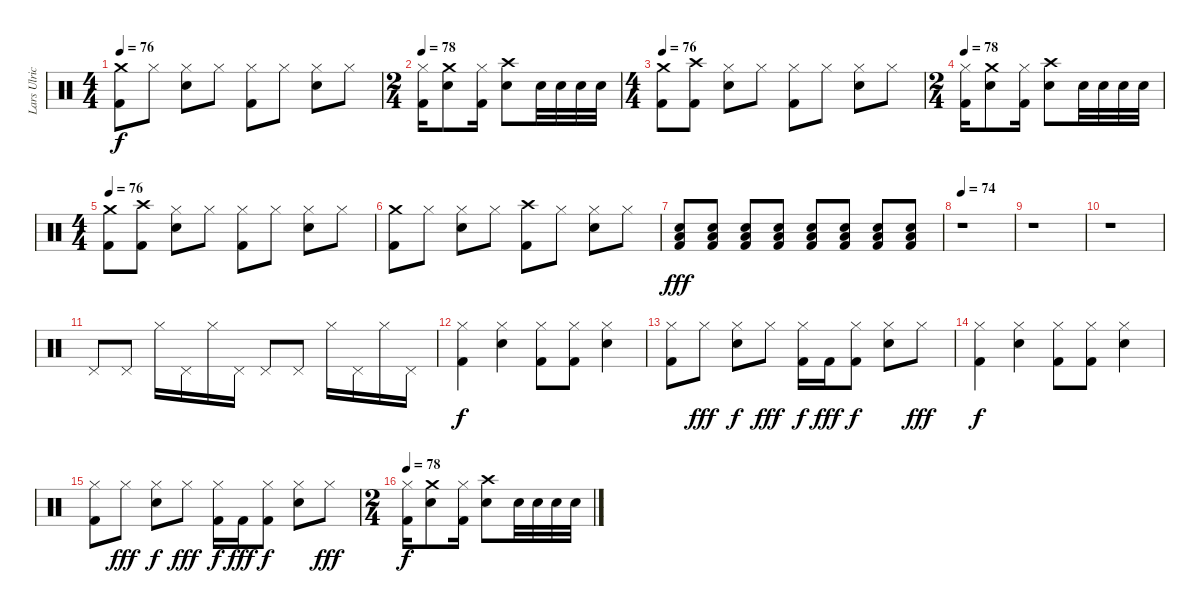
\track ("Lars Ulrich" "Lars Ulric") {instrument percussion}
\staff {score}
\articulation defaults
\ts (4 4)
\tempo 76
\clef neutral
\ks c
("Crash medium (hit)" "Kick (hit) 2").8{dy f} "Hi-Hat (closed)".8 ("Hi-Hat (closed)" "Electric Snare (hit)").8 "Hi-Hat (closed)".8 ("Hi-Hat (closed)" "Kick (hit) 2").8 "Hi-Hat (closed)".8 ("Hi-Hat (closed)" "Electric Snare (hit)").8 "Hi-Hat (closed)".8 |
\ts (2 4)
\tempo 78
("Hi-Hat (closed)" "Kick (hit) 2").16 ("Crash medium (hit)" "Electric Snare (hit)").8 ("Hi-Hat (closed)" "Kick (hit) 2").16 ("Crash high (hit)" "Snare (hit) 2").8 "Snare (hit) 2".32 "Snare (hit) 2".32 "Snare (hit) 2".32 "Snare (hit) 2".32 |
\ts (4 4)
\tempo 76
("Crash medium (hit)" "Kick (hit) 2").8 ("Crash high (hit)" "Kick (hit) 2").8 ("Hi-Hat (closed)" "Electric Snare (hit)").8 "Hi-Hat (closed)".8 ("Hi-Hat (closed)" "Kick (hit) 2").8 "Hi-Hat (closed)".8 ("Hi-Hat (closed)" "Electric Snare (hit)").8 "Hi-Hat (closed)".8 |
\ts (2 4)
\tempo 78
("Hi-Hat (closed)" "Kick (hit) 2").16 ("Crash medium (hit)" "Electric Snare (hit)").8 ("Hi-Hat (closed)" "Kick (hit) 2").16 ("Crash high (hit)" "Snare (hit) 2").8 "Snare (hit) 2".32 "Snare (hit) 2".32 "Snare (hit) 2".32 "Snare (hit) 2".32 |
\ts (4 4)
\tempo 76
("Crash medium (hit)" "Kick (hit) 2").8 ("Crash high (hit)" "Kick (hit) 2").8 ("Hi-Hat (closed)" "Electric Snare (hit)").8 "Hi-Hat (closed)".8 ("Hi-Hat (closed)" "Kick (hit) 2").8 "Hi-Hat (closed)".8 ("Hi-Hat (closed)" "Electric Snare (hit)").8 "Hi-Hat (closed)".8 |
("Crash medium (hit)" "Kick (hit) 2").8 "Hi-Hat (closed)".8 ("Hi-Hat (closed)" "Electric Snare (hit)").8 "Hi-Hat (closed)".8 ("Crash high (hit)" "Kick (hit) 2").8 "Hi-Hat (closed)".8 ("Hi-Hat (closed)" "Electric Snare (hit)").8 "Hi-Hat (closed)".8 |
("Low Floor Tom (hit)" "Electric Snare (hit)" "Kick (hit) 2").8{dy fff} ("Low Floor Tom (hit)" "Electric Snare (hit)" "Kick (hit) 2").8 ("Low Floor Tom (hit)" "Electric Snare (hit)" "Kick (hit) 2").8 ("Low Floor Tom (hit)" "Electric Snare (hit)" "Kick (hit) 2").8 ("Low Floor Tom (hit)" "Electric Snare (hit)" "Kick (hit) 2").8 ("Low Floor Tom (hit)" "Electric Snare (hit)" "Kick (hit) 2").8 ("Low Floor Tom (hit)" "Electric Snare (hit)" "Kick (hit) 2").8 ("Low Floor Tom (hit)" "Electric Snare (hit)" "Kick (hit) 2").8 |
\tempo 74
r.1 |
r.1 |
r.1 |
"Pedal Hi-Hat (hit)".8 "Pedal Hi-Hat (hit)".8 "Hi-Hat (closed)".16 "Pedal Hi-Hat (hit)".16 "Hi-Hat (closed)".16 "Pedal Hi-Hat (hit)".16 "Pedal Hi-Hat (hit)".8 "Pedal Hi-Hat (hit)".8 "Hi-Hat (closed)".16 "Pedal Hi-Hat (hit)".16 "Hi-Hat (closed)".16 "Pedal Hi-Hat (hit)".16 |
("Hi-Hat (closed)" "Kick (hit) 2").4{dy f} ("Hi-Hat (closed)" "Electric Snare (hit)").4 ("Hi-Hat (closed)" "Kick (hit) 2").8 ("Hi-Hat (closed)" "Kick (hit) 2").8 ("Hi-Hat (closed)" "Electric Snare (hit)").4 |
("Hi-Hat (closed)" "Kick (hit) 2").8 "Hi-Hat (closed)".8{dy fff} ("Hi-Hat (closed)" "Electric Snare (hit)").8{dy f} "Hi-Hat (closed)".8{dy fff} ("Hi-Hat (closed)" "Kick (hit) 2").16{dy f} "Kick (hit) 2".16{dy fff} ("Hi-Hat (closed)" "Kick (hit) 2").8{dy f} ("Hi-Hat (closed)" "Electric Snare (hit)").8 "Hi-Hat (closed)".8{dy fff} |
("Hi-Hat (closed)" "Kick (hit) 2").4{dy f} ("Hi-Hat (closed)" "Electric Snare (hit)").4 ("Hi-Hat (closed)" "Kick (hit) 2").8 ("Hi-Hat (closed)" "Kick (hit) 2").8 ("Hi-Hat (closed)" "Electric Snare (hit)").4 |
("Hi-Hat (closed)" "Kick (hit) 2").8 "Hi-Hat (closed)".8{dy fff} ("Hi-Hat (closed)" "Electric Snare (hit)").8{dy f} "Hi-Hat (closed)".8{dy fff} ("Hi-Hat (closed)" "Kick (hit) 2").16{dy f} "Kick (hit) 2".16{dy fff} ("Hi-Hat (closed)" "Kick (hit) 2").8{dy f} ("Hi-Hat (closed)" "Electric Snare (hit)").8 "Hi-Hat (closed)".8{dy fff} |
\ts (2 4)
\tempo 78
("Hi-Hat (closed)" "Kick (hit) 2").16{dy f} ("Crash medium (hit)" "Electric Snare (hit)").8 ("Hi-Hat (closed)" "Kick (hit) 2").16 ("Crash high (hit)" "Snare (hit) 2").8 "Snare (hit) 2".32 "Snare (hit) 2".32 "Snare (hit) 2".32 "Snare (hit) 2".32
